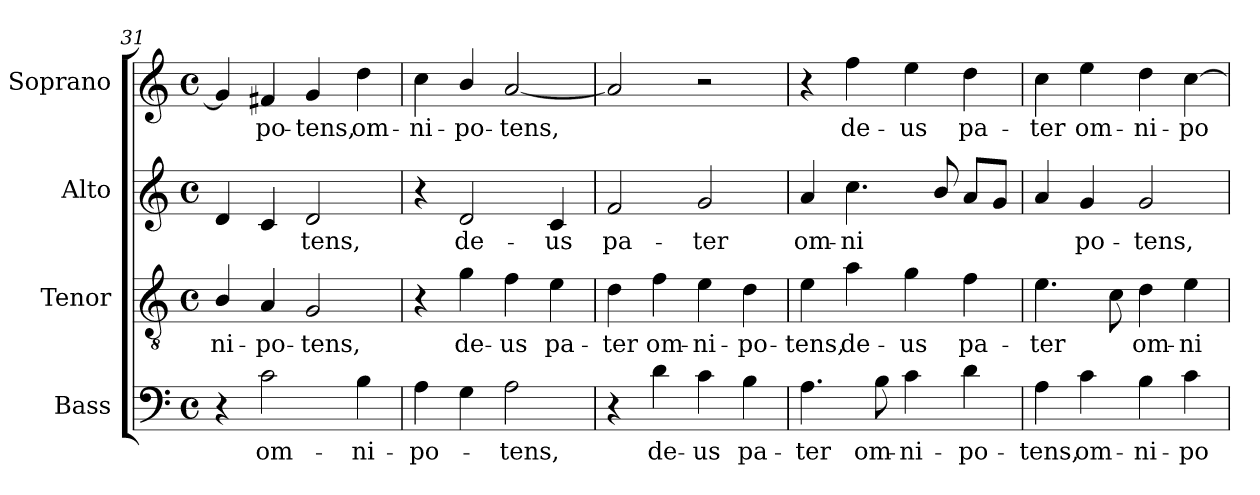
**kern	**text	**kern	**text	**kern	**text	**kern	**text
*part4	*part4	*part3	*part3	*part2	*part2	*part1	*part1
*staff4	*staff4	*staff3	*staff3	*staff2	*staff2	*staff1	*staff1
*I"Bass	*	*I"Tenor	*	*I"Alto	*	*I"Soprano	*
*I'B.	*	*I'T.	*	*I'A.	*	*I'S.	*
*clefF4	*	*clefGv2	*	*clefG2	*	*clefG2	*
*	*	*ITrd7c12	*	*	*	*	*
*k[]	*	*k[]	*	*k[]	*	*k[]	*
*C:	*	*C:	*	*C:	*	*C:	*
*M4/4	*	*M4/4	*	*M4/4	*	*M4/4	*
*met(c)	*	*met(c)	*	*met(c)	*	*met(c)	*
=31	=31	=31	=31	=31	=31	=31	=31
!	!	!	!LO:LY:b:color=#000000	!	!	!	!
4r	.	4BBi/	-ni-	4di/	.	4gi/]	.
!	!LO:LY:b:color=#000000	!	!	!	!	!	!
!	!	!	!LO:LY:b:color=#000000	!	!	!	!
!	!	!	!	!	!	!	!LO:LY:b:color=#000000
2ci\	om-	4AAi/	-po-	4ci/	.	4f#i/	-po-
!	!	!	!LO:LY:b:color=#000000	!	!	!	!
!	!	!	!	!	!LO:LY:b:color=#000000	!	!
!	!	!	!	!	!	!	!LO:LY:b:color=#000000
.	.	2GGi/	-tens,	2di/	-tens,	4gi/	-tens,
!	!LO:LY:b:color=#000000	!	!	!	!	!	!
!	!	!	!	!	!	!	!LO:LY:b:color=#000000
4Bi\	-ni-	.	.	.	.	4ddi\	om-
=32	=32	=32	=32	=32	=32	=32	=32
!	!LO:LY:b:color=#000000	!	!	!	!	!	!
!	!	!	!	!	!	!	!LO:LY:b:color=#000000
4Ai\	-po-	4r	.	4r	.	4cci\	-ni-
!	!	!	!LO:LY:b:color=#000000	!	!	!	!
!	!	!	!	!	!LO:LY:b:color=#000000	!	!
!	!	!	!	!	!	!	!LO:LY:b:color=#000000
4Gi\	.	4Gi\	de-	2di/	de-	4bi/	-po-
!	!LO:LY:b:color=#000000	!	!	!	!	!	!
!	!	!	!LO:LY:b:color=#000000	!	!	!	!
!	!	!	!	!	!	!	!LO:LY:b:color=#000000
2Ai\	-tens,	4Fi\	-us	.	.	[2ai/	-tens,
!	!	!	!LO:LY:b:color=#000000	!	!	!	!
!	!	!	!	!	!LO:LY:b:color=#000000	!	!
.	.	4Ei\	pa-	4ci/	-us	.	.
=33	=33	=33	=33	=33	=33	=33	=33
!	!	!	!LO:LY:b:color=#000000	!	!	!	!
!	!	!	!	!	!LO:LY:b:color=#000000	!	!
4r	.	4Di\	-ter	2fi/	pa-	2ai/]	.
!	!LO:LY:b:color=#000000	!	!	!	!	!	!
!	!	!	!LO:LY:b:color=#000000	!	!	!	!
4di\	de-	4Fi\	om-	.	.	.	.
!	!LO:LY:b:color=#000000	!	!	!	!	!	!
!	!	!	!LO:LY:b:color=#000000	!	!	!	!
!	!	!	!	!	!LO:LY:b:color=#000000	!	!
4ci\	-us	4Ei\	-ni-	2gi/	-ter	2r	.
!	!LO:LY:b:color=#000000	!	!	!	!	!	!
!	!	!	!LO:LY:b:color=#000000	!	!	!	!
4Bi\	pa-	4Di\	-po-	.	.	.	.
=34	=34	=34	=34	=34	=34	=34	=34
!	!LO:LY:b:color=#000000	!	!	!	!	!	!
!	!	!	!LO:LY:b:color=#000000	!	!	!	!
!	!	!	!	!	!LO:LY:b:color=#000000	!	!
4.Ai\	-ter	4Ei\	-tens,	4ai/	om-	4r	.
!	!	!	!LO:LY:b:color=#000000	!	!	!	!
!	!	!	!	!	!LO:LY:b:color=#000000	!	!
!	!	!	!	!	!	!	!LO:LY:b:color=#000000
.	.	4Ai\	de-	4.cci\	-ni	4ffi\	de-
!	!LO:LY:b:color=#000000	!	!	!	!	!	!
8Bi\	om-	.	.	.	.	.	.
!	!LO:LY:b:color=#000000	!	!	!	!	!	!
!	!	!	!LO:LY:b:color=#000000	!	!	!	!
!	!	!	!	!	!	!	!LO:LY:b:color=#000000
4ci\	-ni-	4Gi\	-us	.	.	4eei\	-us
.	.	.	.	8bi/	.	.	.
!	!LO:LY:b:color=#000000	!	!	!	!	!	!
!	!	!	!LO:LY:b:color=#000000	!	!	!	!
!	!	!	!	!	!	!	!LO:LY:b:color=#000000
4di\	-po-	4Fi\	pa-	8ai/L	.	4ddi\	pa-
.	.	.	.	8gi/J	.	.	.
=35	=35	=35	=35	=35	=35	=35	=35
!	!LO:LY:b:color=#000000	!	!	!	!	!	!
!	!	!	!LO:LY:b:color=#000000	!	!	!	!
!	!	!	!	!	!	!	!LO:LY:b:color=#000000
4Ai\	-tens,	4.Ei\	-ter	4ai/	.	4cci\	-ter
!	!LO:LY:b:color=#000000	!	!	!	!	!	!
!	!	!	!	!	!LO:LY:b:color=#000000	!	!
!	!	!	!	!	!	!	!LO:LY:b:color=#000000
4ci\	om-	.	.	4gi/	po-	4eei\	om-
.	.	8Ci\	.	.	.	.	.
!	!LO:LY:b:color=#000000	!	!	!	!	!	!
!	!	!	!LO:LY:b:color=#000000	!	!	!	!
!	!	!	!	!	!LO:LY:b:color=#000000	!	!
!	!	!	!	!	!	!	!LO:LY:b:color=#000000
4Bi\	-ni-	4Di\	om-	2gi/	-tens,	4ddi\	-ni-
!	!LO:LY:b:color=#000000	!	!	!	!	!	!
!	!	!	!LO:LY:b:color=#000000	!	!	!	!
!	!	!	!	!	!	!	!LO:LY:b:color=#000000
4ci\	-po-	4Ei\	-ni-	.	.	[4cci\	-po-
=	=	=	=	=	=	=	=
*-	*-	*-	*-	*-	*-	*-	*-
